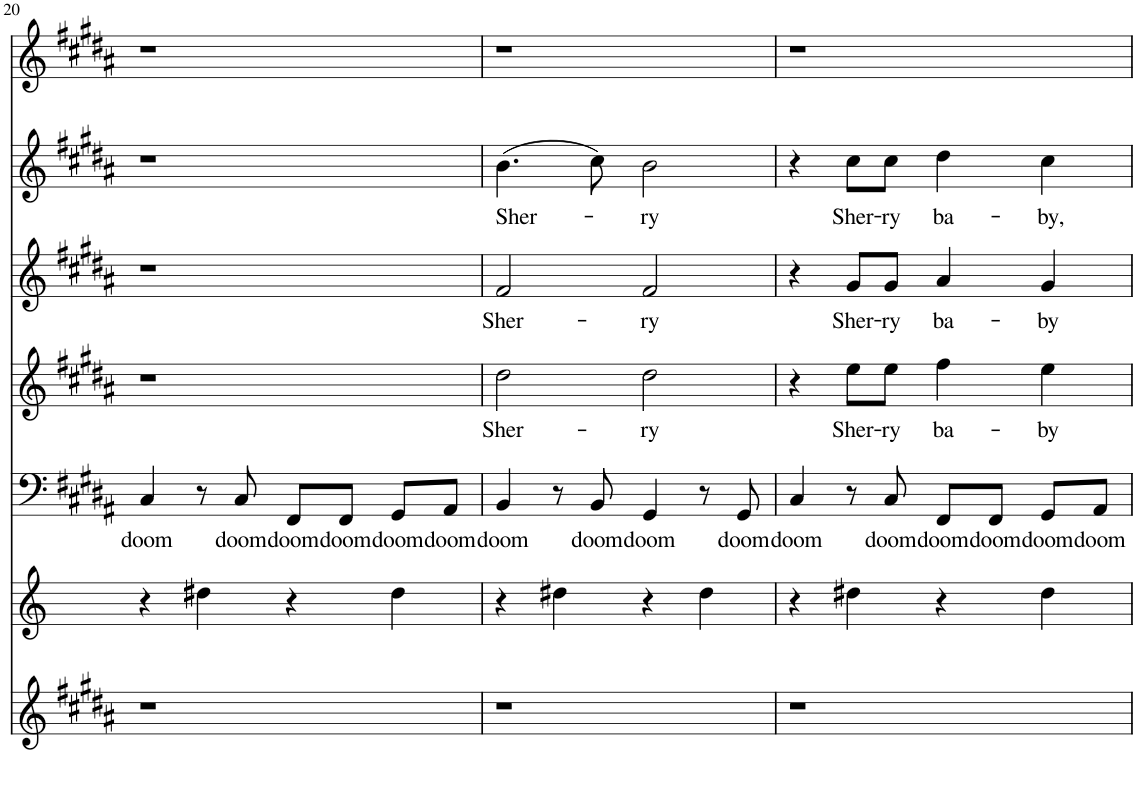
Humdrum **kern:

**kern	**kern	**kern	**text	**kern	**text	**kern	**text	**kern	**text	**kern
*part7	*part6	*part5	*part5	*part4	*part4	*part3	*part3	*part2	*part2	*part1
*staff7	*staff6	*staff5	*staff5	*staff4	*staff4	*staff3	*staff3	*staff2	*staff2	*staff1
*I"Piano	*I"Piano	*I"Bass	*	*I"Tenor	*	*I"Alto	*	*I"Soprano	*	*I"Piano
*I'Pno	*I'Pno	*	*	*	*	*	*	*	*	*I'Pno
!!LO:PB:g=z
*clefG2	*clefG2	*clefF4	*	*clefG2	*	*clefG2	*	*clefG2	*	*clefG2
*k[f#c#g#d#a#]	*k[]	*k[f#c#g#d#a#]	*	*k[f#c#g#d#a#]	*	*k[f#c#g#d#a#]	*	*k[f#c#g#d#a#]	*	*k[f#c#g#d#a#]
*B:	*	*B:	*	*B:	*	*B:	*	*B:	*	*B:
*M4/4	*M4/4	*M4/4	*	*M4/4	*	*M4/4	*	*M4/4	*	*M4/4
=20	=20	=20	=20	=20	=20	=20	=20	=20	=20	=20
!	!	!	!LO:LY:b	!	!	!	!	!	!	!
1r	4r	4C#/	doom	1r	.	1r	.	1r	.	1r
.	4dd#X\	8r	.	.	.	.	.	.	.	.
!	!	!	!LO:LY:b	!	!	!	!	!	!	!
.	.	8C#/	doom	.	.	.	.	.	.	.
!	!	!	!LO:LY:b	!	!	!	!	!	!	!
.	4r	8FF#/L	doom	.	.	.	.	.	.	.
!	!	!	!LO:LY:b	!	!	!	!	!	!	!
.	.	8FF#/J	doom	.	.	.	.	.	.	.
!	!	!	!LO:LY:b	!	!	!	!	!	!	!
.	4dd#\	8GG#/L	doom	.	.	.	.	.	.	.
!	!	!	!LO:LY:b	!	!	!	!	!	!	!
.	.	8AA#/J	doom	.	.	.	.	.	.	.
=21	=21	=21	=21	=21	=21	=21	=21	=21	=21	=21
!	!	!	!LO:LY:b	!	!LO:LY:b	!	!LO:LY:b	!	!LO:LY:b	!
1r	4r	4BB/	doom	2dd#\	Sher-	2f#/	Sher-	(4.b\	Sher-	1r
.	4dd#X\	8r	.	.	.	.	.	.	.	.
!	!	!	!LO:LY:b	!	!	!	!	!	!	!
.	.	8BB/	doom	.	.	.	.	8cc#\)	.	.
!	!	!	!LO:LY:b	!	!LO:LY:b	!	!LO:LY:b	!	!LO:LY:b	!
.	4r	4GG#/	doom	2dd#\	-ry	2f#/	-ry	2b\	-ry	.
.	4dd#\	8r	.	.	.	.	.	.	.	.
!	!	!	!LO:LY:b	!	!	!	!	!	!	!
.	.	8GG#/	doom	.	.	.	.	.	.	.
=22	=22	=22	=22	=22	=22	=22	=22	=22	=22	=22
!	!	!	!LO:LY:b	!	!	!	!	!	!	!
1r	4r	4C#/	doom	4r	.	4r	.	4r	.	1r
!	!	!	!	!	!LO:LY:b	!	!LO:LY:b	!	!LO:LY:b	!
.	4dd#X\	8r	.	8ee\L	Sher-	8g#/L	Sher-	8cc#\L	Sher-	.
!	!	!	!LO:LY:b	!	!LO:LY:b	!	!LO:LY:b	!	!LO:LY:b	!
.	.	8C#/	doom	8ee\J	-ry	8g#/J	-ry	8cc#\J	-ry	.
!	!	!	!LO:LY:b	!	!LO:LY:b	!	!LO:LY:b	!	!LO:LY:b	!
.	4r	8FF#/L	doom	4ff#\	ba-	4a#/	ba-	4dd#\	ba-	.
!	!	!	!LO:LY:b	!	!	!	!	!	!	!
.	.	8FF#/J	doom	.	.	.	.	.	.	.
!	!	!	!LO:LY:b	!	!LO:LY:b	!	!LO:LY:b	!	!LO:LY:b	!
.	4dd#\	8GG#/L	doom	4ee\	-by	4g#/	-by	4cc#\	-by,	.
!	!	!	!LO:LY:b	!	!	!	!	!	!	!
.	.	8AA#/J	doom	.	.	.	.	.	.	.
=	=	=	=	=	=	=	=	=	=	=
*-	*-	*-	*-	*-	*-	*-	*-	*-	*-	*-
